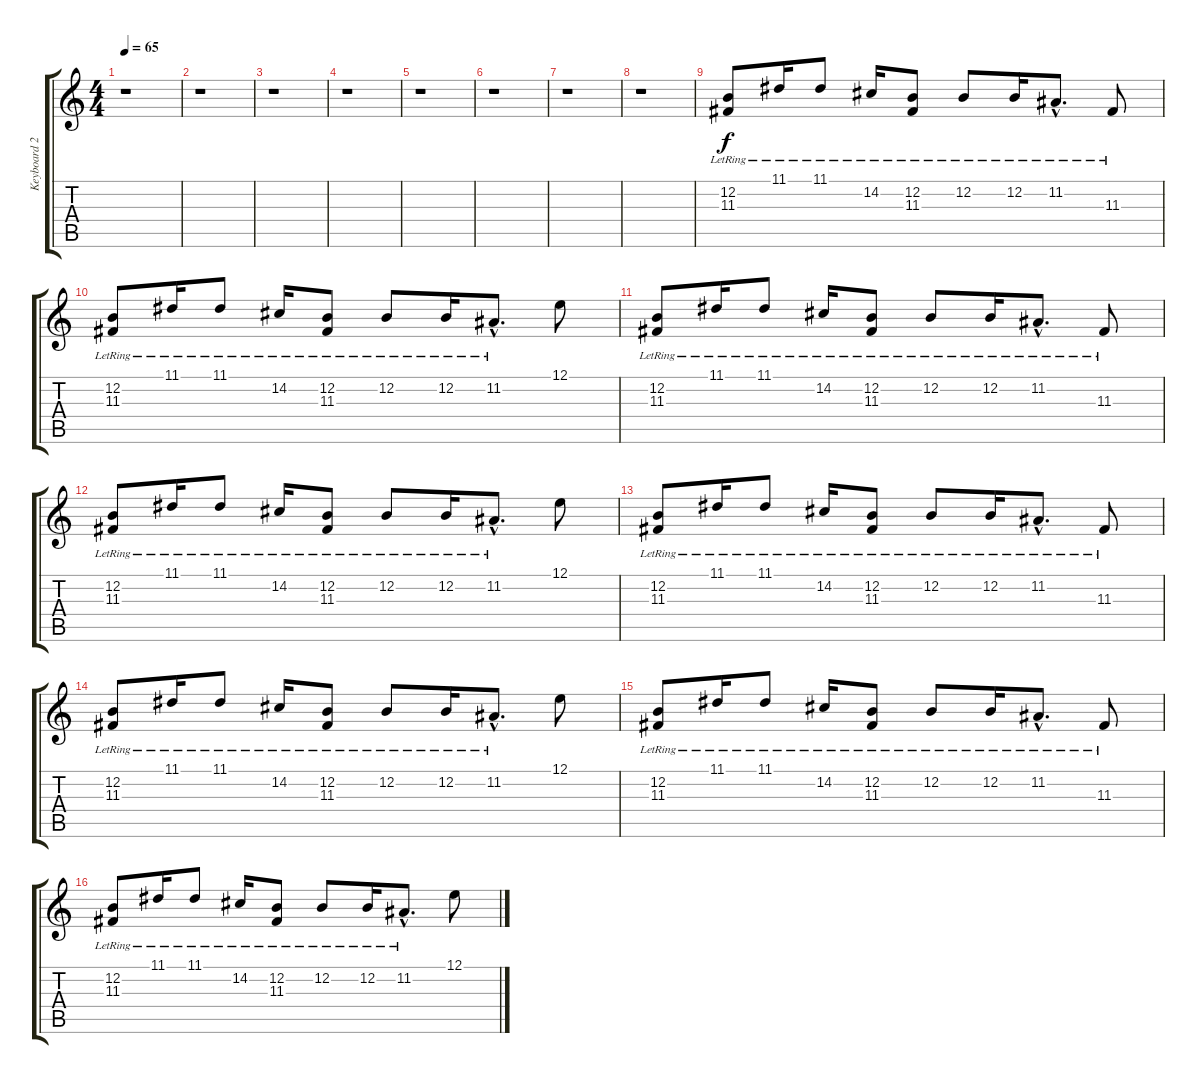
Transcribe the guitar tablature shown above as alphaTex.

\track ("Keyboard 2" "Keyboard 2") {instrument brightacousticpiano}
\staff {score tabs}
\tuning (E4 B3 G3 D3 A2 E2) {hide}
\ts (4 4)
\tempo 65
\clef g2
\ks c
r.1{dy f} |
r.1 |
r.1 |
r.1 |
r.1 |
r.1 |
r.1 |
r.1 |
(12.2{lr} 11.3{lr}).8 11.1{lr}.16 11.1{lr}.8 14.2{lr}.16 (12.2{lr} 11.3{lr}).8 12.2{lr}.8 12.2{lr}.16 11.2{hac lr}.8{d} 11.3{lr}.8 |
(12.2{lr} 11.3{lr}).8 11.1{lr}.16 11.1{lr}.8 14.2{lr}.16 (12.2{lr} 11.3{lr}).8 12.2{lr}.8 12.2{lr}.16 11.2{hac lr}.8{d} 12.1.8 |
(12.2{lr} 11.3{lr}).8 11.1{lr}.16 11.1{lr}.8 14.2{lr}.16 (12.2{lr} 11.3{lr}).8 12.2{lr}.8 12.2{lr}.16 11.2{hac lr}.8{d} 11.3{lr}.8 |
(12.2{lr} 11.3{lr}).8 11.1{lr}.16 11.1{lr}.8 14.2{lr}.16 (12.2{lr} 11.3{lr}).8 12.2{lr}.8 12.2{lr}.16 11.2{hac lr}.8{d} 12.1.8 |
\section ("" "")
(12.2{lr} 11.3{lr}).8 11.1{lr}.16 11.1{lr}.8 14.2{lr}.16 (12.2{lr} 11.3{lr}).8 12.2{lr}.8 12.2{lr}.16 11.2{hac lr}.8{d} 11.3{lr}.8 |
(12.2{lr} 11.3{lr}).8 11.1{lr}.16 11.1{lr}.8 14.2{lr}.16 (12.2{lr} 11.3{lr}).8 12.2{lr}.8 12.2{lr}.16 11.2{hac lr}.8{d} 12.1.8 |
(12.2{lr} 11.3{lr}).8 11.1{lr}.16 11.1{lr}.8 14.2{lr}.16 (12.2{lr} 11.3{lr}).8 12.2{lr}.8 12.2{lr}.16 11.2{hac lr}.8{d} 11.3{lr}.8 |
(12.2{lr} 11.3{lr}).8 11.1{lr}.16 11.1{lr}.8 14.2{lr}.16 (12.2{lr} 11.3{lr}).8 12.2{lr}.8 12.2{lr}.16 11.2{hac lr}.8{d} 12.1.8
